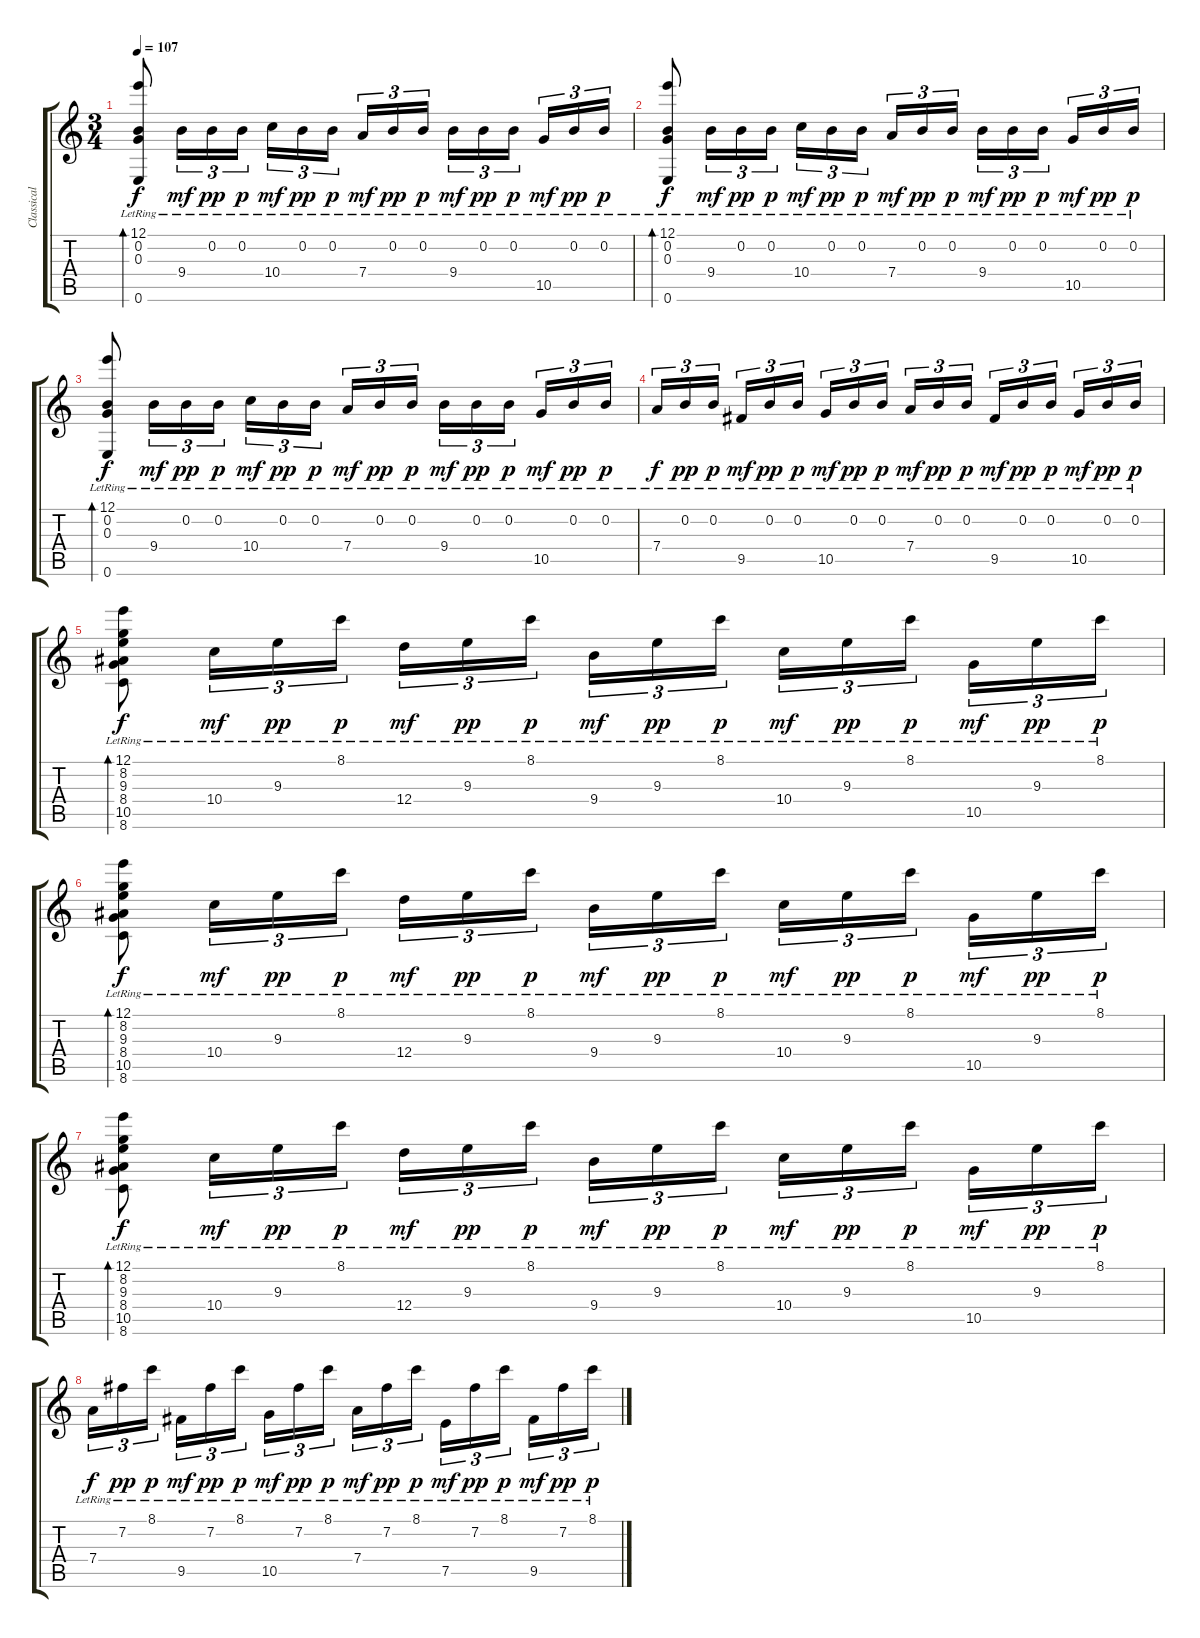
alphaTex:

\track ("Classical Guitar" "Classical ") {instrument acousticguitarnylon}
\staff {score tabs}
\tuning (E4 B3 G3 D3 A2 E2) {hide}
\ts (3 4)
\tempo 107
\clef g2
\ks c
(12.1{lr} 0.2{lr} 0.3{lr} 0.6{lr}).8{bd 60 dy f} 9.4{lr}.16{tu (3 2) dy mf} 0.2{lr}.16{tu (3 2) dy pp} 0.2{lr}.16{tu (3 2) dy p} 10.4{lr}.16{tu (3 2) dy mf} 0.2{lr}.16{tu (3 2) dy pp} 0.2{lr}.16{tu (3 2) dy p} 7.4{lr}.16{tu (3 2) dy mf} 0.2{lr}.16{tu (3 2) dy pp} 0.2{lr}.16{tu (3 2) dy p} 9.4{lr}.16{tu (3 2) dy mf} 0.2{lr}.16{tu (3 2) dy pp} 0.2{lr}.16{tu (3 2) dy p} 10.5{lr}.16{tu (3 2) dy mf} 0.2{lr}.16{tu (3 2) dy pp} 0.2{lr}.16{tu (3 2) dy p} |
(12.1{lr} 0.2{lr} 0.3{lr} 0.6{lr}).8{bd 60 dy f} 9.4{lr}.16{tu (3 2) dy mf} 0.2{lr}.16{tu (3 2) dy pp} 0.2{lr}.16{tu (3 2) dy p} 10.4{lr}.16{tu (3 2) dy mf} 0.2{lr}.16{tu (3 2) dy pp} 0.2{lr}.16{tu (3 2) dy p} 7.4{lr}.16{tu (3 2) dy mf} 0.2{lr}.16{tu (3 2) dy pp} 0.2{lr}.16{tu (3 2) dy p} 9.4{lr}.16{tu (3 2) dy mf} 0.2{lr}.16{tu (3 2) dy pp} 0.2{lr}.16{tu (3 2) dy p} 10.5{lr}.16{tu (3 2) dy mf} 0.2{lr}.16{tu (3 2) dy pp} 0.2{lr}.16{tu (3 2) dy p} |
(12.1{lr} 0.2{lr} 0.3{lr} 0.6{lr}).8{bd 60 dy f} 9.4{lr}.16{tu (3 2) dy mf} 0.2{lr}.16{tu (3 2) dy pp} 0.2{lr}.16{tu (3 2) dy p} 10.4{lr}.16{tu (3 2) dy mf} 0.2{lr}.16{tu (3 2) dy pp} 0.2{lr}.16{tu (3 2) dy p} 7.4{lr}.16{tu (3 2) dy mf} 0.2{lr}.16{tu (3 2) dy pp} 0.2{lr}.16{tu (3 2) dy p} 9.4{lr}.16{tu (3 2) dy mf} 0.2{lr}.16{tu (3 2) dy pp} 0.2{lr}.16{tu (3 2) dy p} 10.5{lr}.16{tu (3 2) dy mf} 0.2{lr}.16{tu (3 2) dy pp} 0.2{lr}.16{tu (3 2) dy p} |
7.4{lr}.16{tu (3 2) dy f} 0.2{lr}.16{tu (3 2) dy pp} 0.2{lr}.16{tu (3 2) dy p} 9.5{lr}.16{tu (3 2) dy mf} 0.2{lr}.16{tu (3 2) dy pp} 0.2{lr}.16{tu (3 2) dy p} 10.5{lr}.16{tu (3 2) dy mf} 0.2{lr}.16{tu (3 2) dy pp} 0.2{lr}.16{tu (3 2) dy p} 7.4{lr}.16{tu (3 2) dy mf} 0.2{lr}.16{tu (3 2) dy pp} 0.2{lr}.16{tu (3 2) dy p} 9.5{lr}.16{tu (3 2) dy mf} 0.2{lr}.16{tu (3 2) dy pp} 0.2{lr}.16{tu (3 2) dy p} 10.5{lr}.16{tu (3 2) dy mf} 0.2{lr}.16{tu (3 2) dy pp} 0.2{lr}.16{tu (3 2) dy p} |
(12.1{lr} 8.2{lr} 9.3{lr} 8.4{lr} 10.5{lr} 8.6{lr}).8{bd 60 dy f} 10.4{lr}.16{tu (3 2) dy mf} 9.3{lr}.16{tu (3 2) dy pp} 8.1{lr}.16{tu (3 2) dy p} 12.4{lr}.16{tu (3 2) dy mf} 9.3{lr}.16{tu (3 2) dy pp} 8.1{lr}.16{tu (3 2) dy p} 9.4{lr}.16{tu (3 2) dy mf} 9.3{lr}.16{tu (3 2) dy pp} 8.1{lr}.16{tu (3 2) dy p} 10.4{lr}.16{tu (3 2) dy mf} 9.3{lr}.16{tu (3 2) dy pp} 8.1{lr}.16{tu (3 2) dy p} 10.5{lr}.16{tu (3 2) dy mf} 9.3{lr}.16{tu (3 2) dy pp} 8.1{lr}.16{tu (3 2) dy p} |
(12.1{lr} 8.2{lr} 9.3{lr} 8.4{lr} 10.5{lr} 8.6{lr}).8{bd 60 dy f} 10.4{lr}.16{tu (3 2) dy mf} 9.3{lr}.16{tu (3 2) dy pp} 8.1{lr}.16{tu (3 2) dy p} 12.4{lr}.16{tu (3 2) dy mf} 9.3{lr}.16{tu (3 2) dy pp} 8.1{lr}.16{tu (3 2) dy p} 9.4{lr}.16{tu (3 2) dy mf} 9.3{lr}.16{tu (3 2) dy pp} 8.1{lr}.16{tu (3 2) dy p} 10.4{lr}.16{tu (3 2) dy mf} 9.3{lr}.16{tu (3 2) dy pp} 8.1{lr}.16{tu (3 2) dy p} 10.5{lr}.16{tu (3 2) dy mf} 9.3{lr}.16{tu (3 2) dy pp} 8.1{lr}.16{tu (3 2) dy p} |
(12.1{lr} 8.2{lr} 9.3{lr} 8.4{lr} 10.5{lr} 8.6{lr}).8{bd 60 dy f} 10.4{lr}.16{tu (3 2) dy mf} 9.3{lr}.16{tu (3 2) dy pp} 8.1{lr}.16{tu (3 2) dy p} 12.4{lr}.16{tu (3 2) dy mf} 9.3{lr}.16{tu (3 2) dy pp} 8.1{lr}.16{tu (3 2) dy p} 9.4{lr}.16{tu (3 2) dy mf} 9.3{lr}.16{tu (3 2) dy pp} 8.1{lr}.16{tu (3 2) dy p} 10.4{lr}.16{tu (3 2) dy mf} 9.3{lr}.16{tu (3 2) dy pp} 8.1{lr}.16{tu (3 2) dy p} 10.5{lr}.16{tu (3 2) dy mf} 9.3{lr}.16{tu (3 2) dy pp} 8.1{lr}.16{tu (3 2) dy p} |
7.4{lr}.16{tu (3 2) dy f} 7.2{lr}.16{tu (3 2) dy pp} 8.1{lr}.16{tu (3 2) dy p} 9.5{lr}.16{tu (3 2) dy mf} 7.2{lr}.16{tu (3 2) dy pp} 8.1{lr}.16{tu (3 2) dy p} 10.5{lr}.16{tu (3 2) dy mf} 7.2{lr}.16{tu (3 2) dy pp} 8.1{lr}.16{tu (3 2) dy p} 7.4{lr}.16{tu (3 2) dy mf} 7.2{lr}.16{tu (3 2) dy pp} 8.1{lr}.16{tu (3 2) dy p} 7.5{lr}.16{tu (3 2) dy mf} 7.2{lr}.16{tu (3 2) dy pp} 8.1{lr}.16{tu (3 2) dy p} 9.5{lr}.16{tu (3 2) dy mf} 7.2{lr}.16{tu (3 2) dy pp} 8.1{lr}.16{tu (3 2) dy p}
